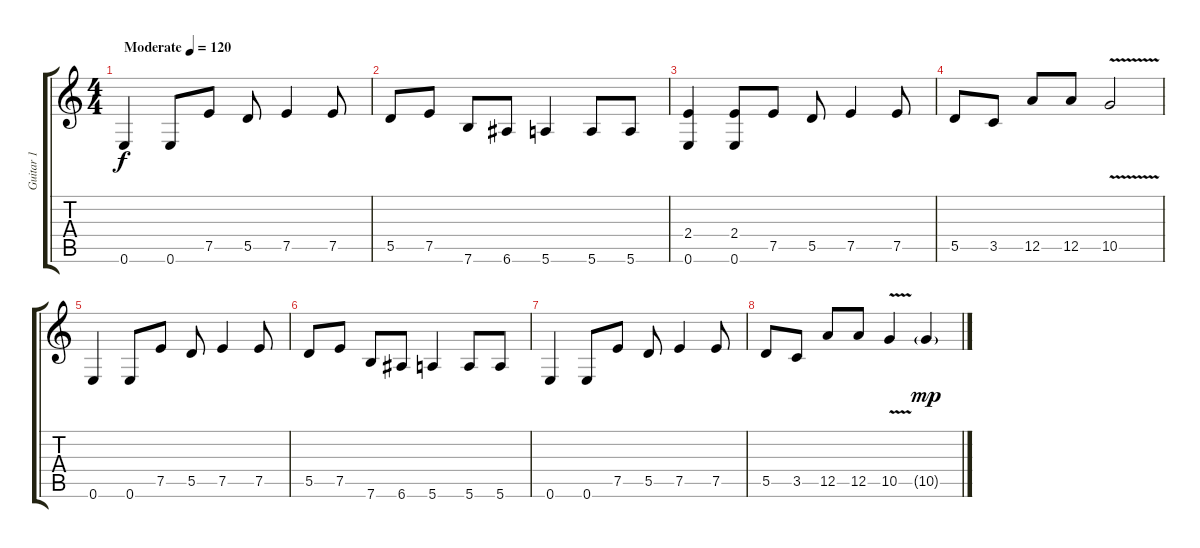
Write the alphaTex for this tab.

\track ("Guitar 1" "Guitar 1") {instrument distortionguitar}
\staff {score tabs}
\tuning (E4 B3 G3 D3 A2 E2) {hide}
\ts (4 4)
\tempo (120 "Moderate")
\clef g2
\ks c
0.6.4{dy f instrument distortionguitar} 0.6.8 7.5.8 5.5.8 7.5.4 7.5.8 |
5.5.8 7.5.8 7.6.8 6.6.8 5.6.4 5.6.8 5.6.8 |
(2.4 0.6).4 (2.4 0.6).8 7.5.8 5.5.8 7.5.4 7.5.8 |
5.5.8 3.5.8 12.5.8 12.5.8 10.5{v}.2 |
0.6.4 0.6.8 7.5.8 5.5.8 7.5.4 7.5.8 |
5.5.8 7.5.8 7.6.8 6.6.8 5.6.4 5.6.8 5.6.8 |
0.6.4 0.6.8 7.5.8 5.5.8 7.5.4 7.5.8 |
5.5.8 3.5.8 12.5.8 12.5.8 10.5{v}.4 10.5{g}.4{dy mp}
